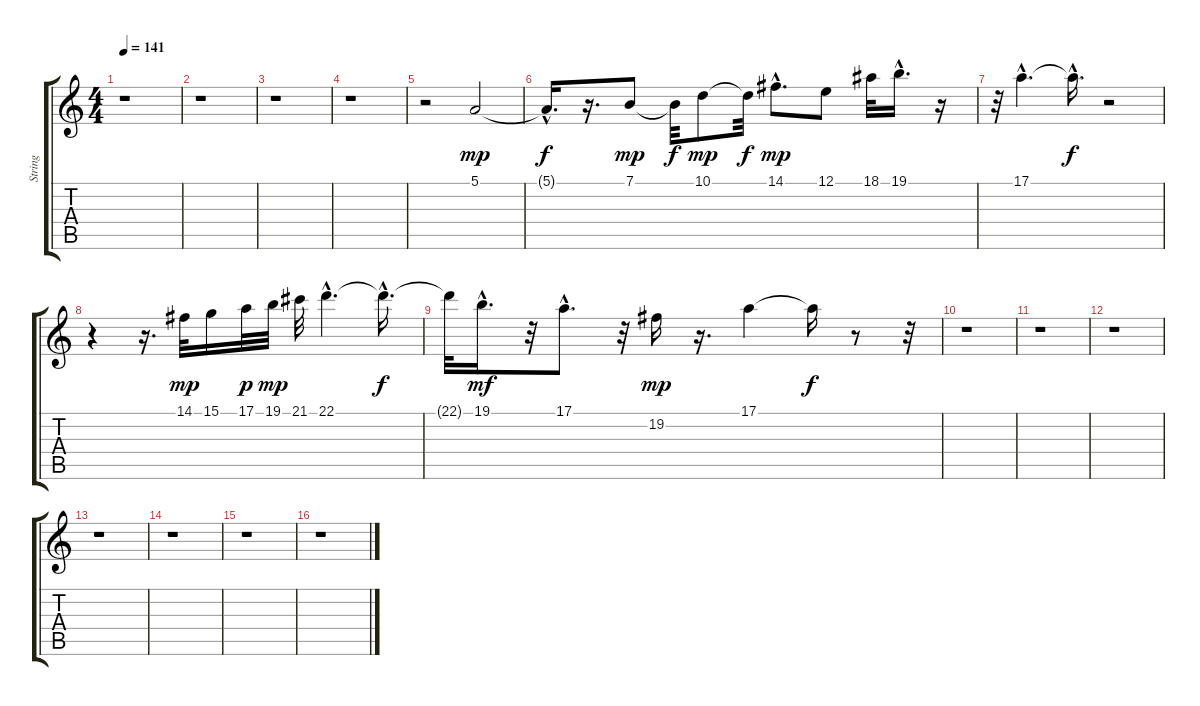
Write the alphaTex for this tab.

\track ("String" "String") {instrument stringensemble2}
\staff {score tabs}
\tuning (E4 B3 G3 D3 A2 E2) {hide}
\ts (4 4)
\tempo 141
\clef g2
\ks c
r.1{dy mp} |
r.1 |
r.1 |
r.1 |
r.2 5.1.2{volume 12 instrument sopranosax} |
5.1{hac t}.16{d dy f} r.16{d} 7.1.8{dy mp} 7.1{t}.32{dy f} 10.1.8{dy mp} 10.1{t}.32{dy f} 14.1{hac}.8{d dy mp} 12.1.8 18.1.32 19.1{hac}.16{d} r.16 |
r.32 17.1{hac}.4{d} 17.1{hac t}.16{d dy f} r.2 |
r.4 r.16{d} 14.1.32{dy mp} 15.1.16 17.1.32{dy p} 19.1.32{dy mp} 21.1.32 22.1{hac}.4{d} 22.1{hac t}.16{d dy f} |
22.1{t}.32 19.1{hac}.16{d dy mf} r.32 17.1{hac}.8{d} r.32 19.2.16{dy mp} r.16{d} 17.1.4 17.1{t}.16{dy f} r.8 r.32 |
r.1{instrument stringensemble2} |
r.1 |
r.1 |
r.1 |
r.1 |
r.1 |
r.1
